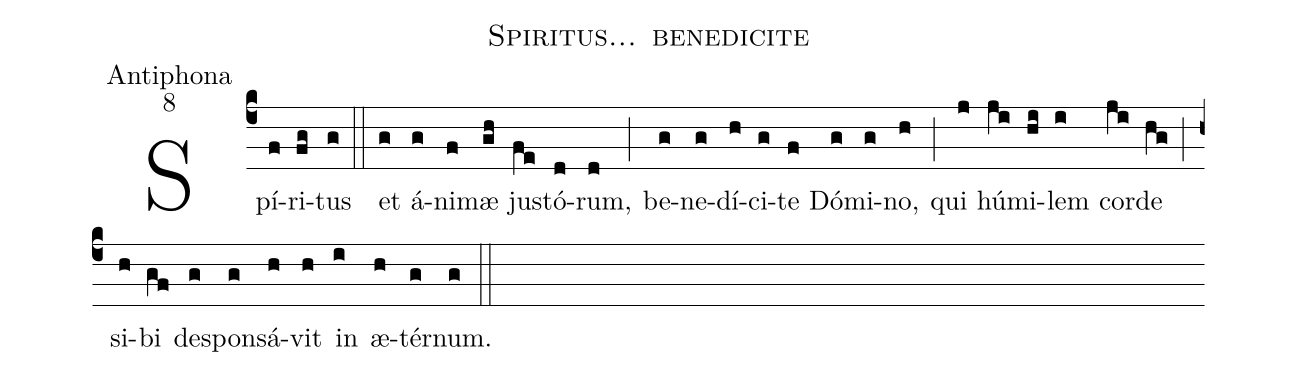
name:Spiritus... benedicite;
office-part:Antiphona;
mode:8;
%%
(c4) Spí(f)ri(fg)tus(g) (::) et(g) á(g)ni(f)mæ(gh) ju(fe)stó(d)rum,(d) (;) be(g)ne(g)dí(h)ci(g)te(f) Dó(g)mi(g)no,(h) (;) qui(j) hú(ji)mi(hi)lem(i) cor(ji)de(hg) (;) si(h)bi(gf) de(g)spon(g)sá(h)vit(h) in(i) æ(h)tér(g)num.(g) (::)
